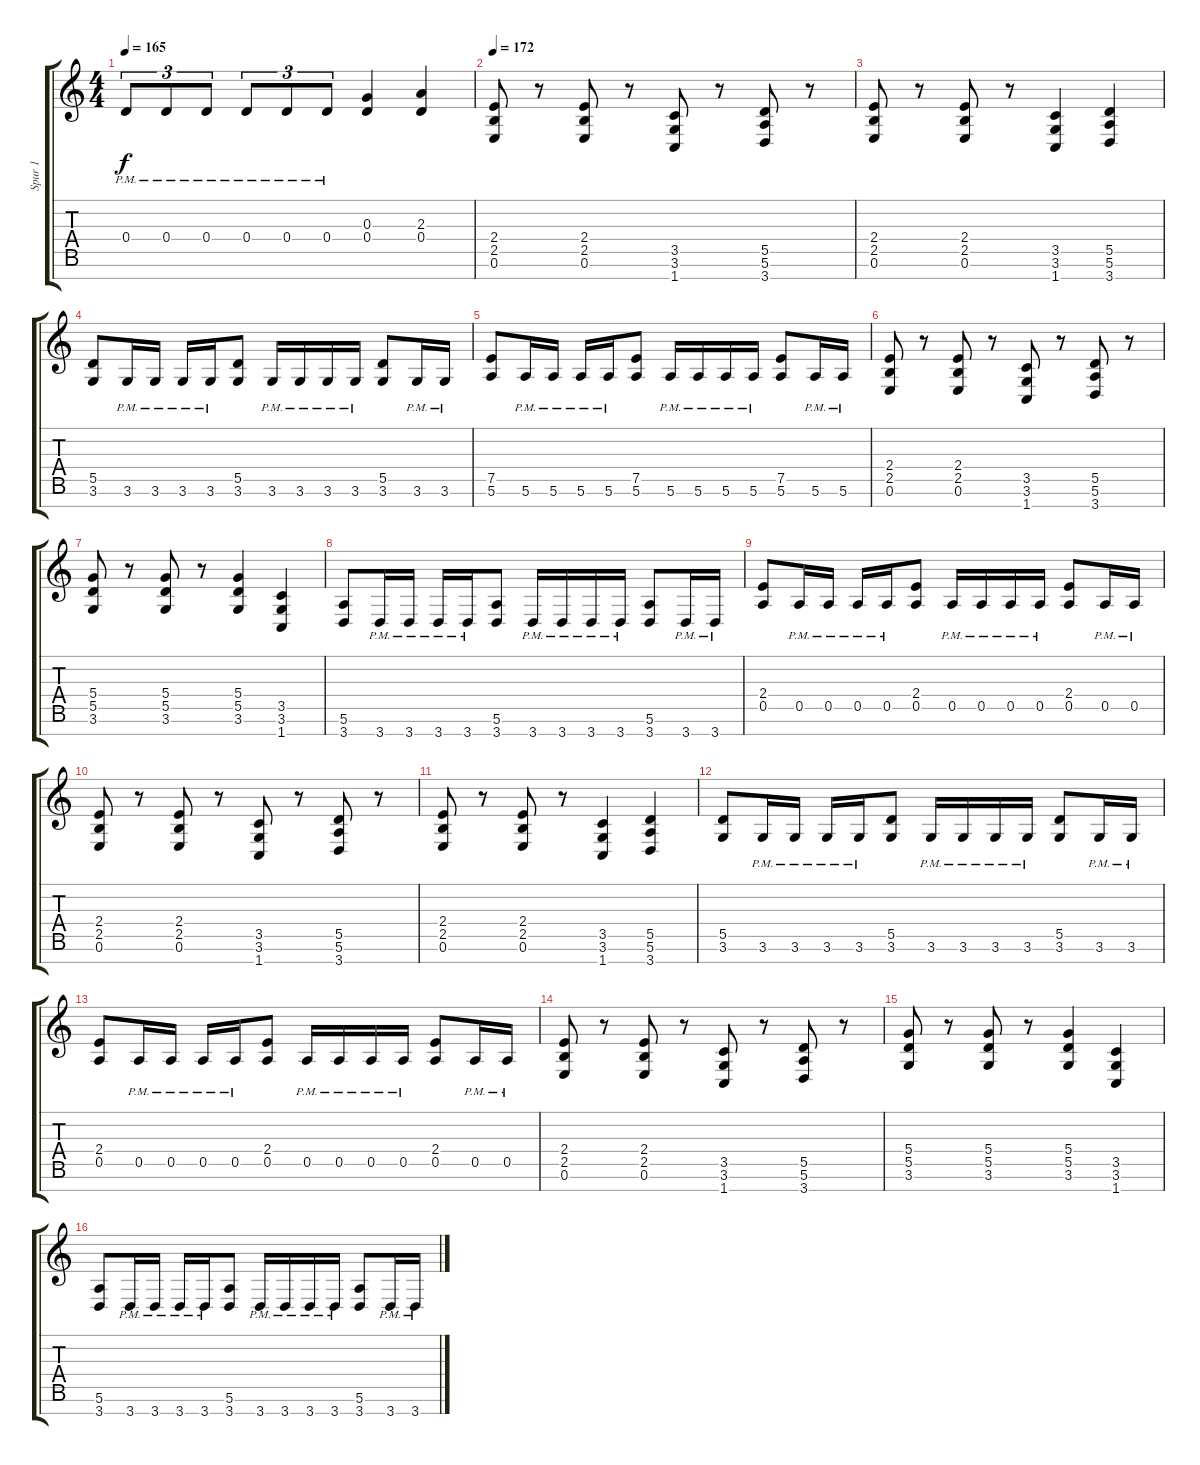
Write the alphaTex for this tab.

\track ("Spur 1" "Spur 1") {instrument distortionguitar}
\staff {score tabs}
\tuning (E4 B3 G3 D3 A2 E2 B1) {hide}
\ts (4 4)
\tempo 165
\clef g2
\ks c
0.4{pm}.8{tu (3 2) dy f} 0.4{pm}.8{tu (3 2)} 0.4{pm}.8{tu (3 2)} 0.4{pm}.8{tu (3 2)} 0.4{pm}.8{tu (3 2)} 0.4{pm}.8{tu (3 2)} (0.3 0.4).4 (2.3 0.4).4 |
\tempo 172
(2.4 2.5 0.6).8 r.8 (2.4 2.5 0.6).8 r.8 (3.5 3.6 1.7).8 r.8 (5.5 5.6 3.7).8 r.8 |
(2.4 2.5 0.6).8 r.8 (2.4 2.5 0.6).8 r.8 (3.5 3.6 1.7).4 (5.5 5.6 3.7).4 |
(5.5 3.6).8 3.6{pm}.16 3.6{pm}.16 3.6{pm}.16 3.6{pm}.16 (5.5 3.6).8 3.6{pm}.16 3.6{pm}.16 3.6{pm}.16 3.6{pm}.16 (5.5 3.6).8 3.6{pm}.16 3.6{pm}.16 |
(7.5 5.6).8 5.6{pm}.16 5.6{pm}.16 5.6{pm}.16 5.6{pm}.16 (7.5 5.6).8 5.6{pm}.16 5.6{pm}.16 5.6{pm}.16 5.6{pm}.16 (7.5 5.6).8 5.6{pm}.16 5.6{pm}.16 |
(2.4 2.5 0.6).8 r.8 (2.4 2.5 0.6).8 r.8 (3.5 3.6 1.7).8 r.8 (5.5 5.6 3.7).8 r.8 |
(5.4 5.5 3.6).8 r.8 (5.4 5.5 3.6).8 r.8 (5.4 5.5 3.6).4 (3.5 3.6 1.7).4 |
(5.6 3.7).8 3.7{pm}.16 3.7{pm}.16 3.7{pm}.16 3.7{pm}.16 (5.6 3.7).8 3.7{pm}.16 3.7{pm}.16 3.7{pm}.16 3.7{pm}.16 (5.6 3.7).8 3.7{pm}.16 3.7{pm}.16 |
(2.4 0.5).8 0.5{pm}.16 0.5{pm}.16 0.5{pm}.16 0.5{pm}.16 (2.4 0.5).8 0.5{pm}.16 0.5{pm}.16 0.5{pm}.16 0.5{pm}.16 (2.4 0.5).8 0.5{pm}.16 0.5{pm}.16 |
(2.4 2.5 0.6).8 r.8 (2.4 2.5 0.6).8 r.8 (3.5 3.6 1.7).8 r.8 (5.5 5.6 3.7).8 r.8 |
(2.4 2.5 0.6).8 r.8 (2.4 2.5 0.6).8 r.8 (3.5 3.6 1.7).4 (5.5 5.6 3.7).4 |
(5.5 3.6).8 3.6{pm}.16 3.6{pm}.16 3.6{pm}.16 3.6{pm}.16 (5.5 3.6).8 3.6{pm}.16 3.6{pm}.16 3.6{pm}.16 3.6{pm}.16 (5.5 3.6).8 3.6{pm}.16 3.6{pm}.16 |
(2.4 0.5).8 0.5{pm}.16 0.5{pm}.16 0.5{pm}.16 0.5{pm}.16 (2.4 0.5).8 0.5{pm}.16 0.5{pm}.16 0.5{pm}.16 0.5{pm}.16 (2.4 0.5).8 0.5{pm}.16 0.5{pm}.16 |
(2.4 2.5 0.6).8 r.8 (2.4 2.5 0.6).8 r.8 (3.5 3.6 1.7).8 r.8 (5.5 5.6 3.7).8 r.8 |
(5.4 5.5 3.6).8 r.8 (5.4 5.5 3.6).8 r.8 (5.4 5.5 3.6).4 (3.5 3.6 1.7).4 |
(5.6 3.7).8 3.7{pm}.16 3.7{pm}.16 3.7{pm}.16 3.7{pm}.16 (5.6 3.7).8 3.7{pm}.16 3.7{pm}.16 3.7{pm}.16 3.7{pm}.16 (5.6 3.7).8 3.7{pm}.16 3.7{pm}.16
